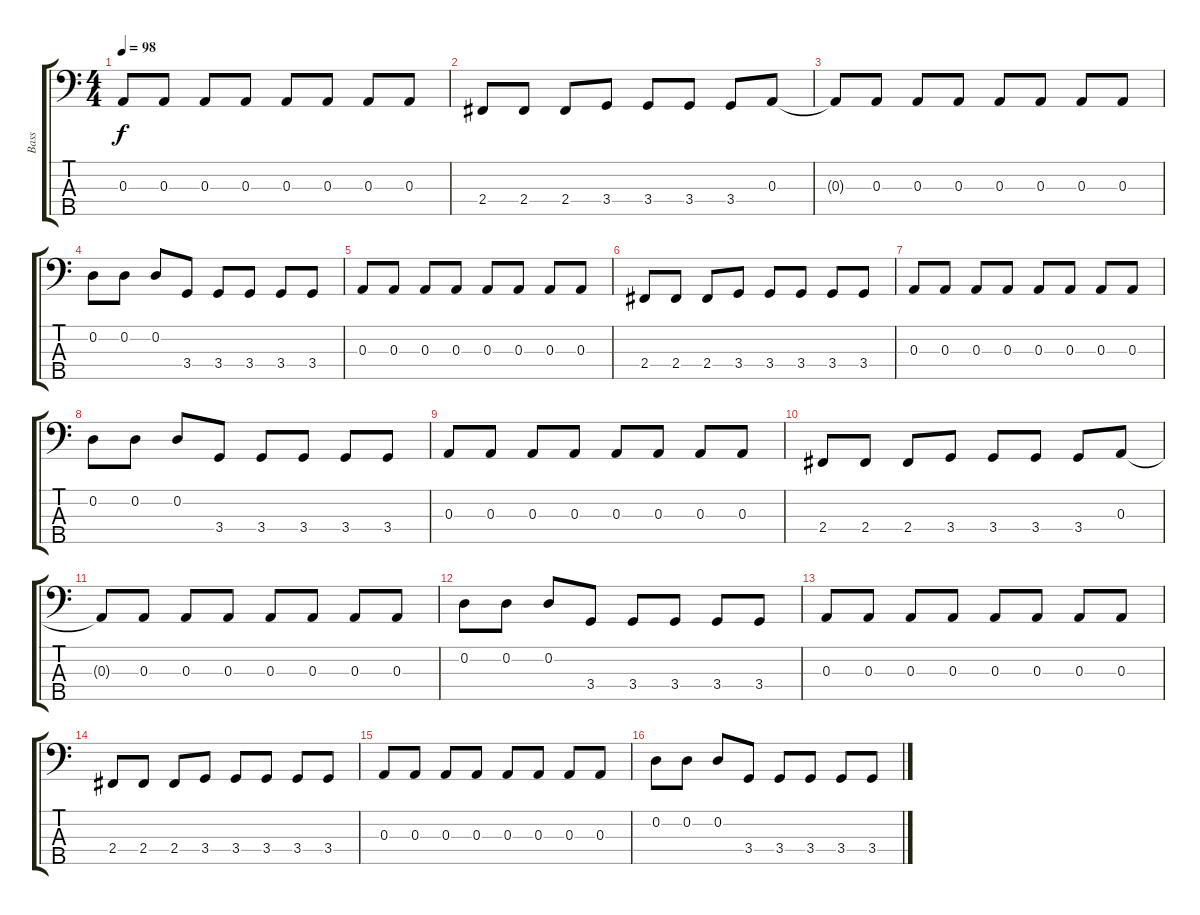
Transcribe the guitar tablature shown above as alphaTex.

\track ("Bass" "Bass") {instrument electricbassfinger}
\staff {score tabs}
\tuning (G2 D2 A1 E1 B0) {hide}
\ts (4 4)
\tempo 98
\clef f4
\ks c
0.3.8{dy f} 0.3.8 0.3.8 0.3.8 0.3.8 0.3.8 0.3.8 0.3.8 |
2.4.8 2.4.8 2.4.8 3.4.8 3.4.8 3.4.8 3.4.8 0.3.8 |
0.3{t}.8 0.3.8 0.3.8 0.3.8 0.3.8 0.3.8 0.3.8 0.3.8 |
0.2.8 0.2.8 0.2.8 3.4.8 3.4.8 3.4.8 3.4.8 3.4.8 |
0.3.8 0.3.8 0.3.8 0.3.8 0.3.8 0.3.8 0.3.8 0.3.8 |
2.4.8 2.4.8 2.4.8 3.4.8 3.4.8 3.4.8 3.4.8 3.4.8 |
0.3.8 0.3.8 0.3.8 0.3.8 0.3.8 0.3.8 0.3.8 0.3.8 |
0.2.8 0.2.8 0.2.8 3.4.8 3.4.8 3.4.8 3.4.8 3.4.8 |
0.3.8 0.3.8 0.3.8 0.3.8 0.3.8 0.3.8 0.3.8 0.3.8 |
2.4.8 2.4.8 2.4.8 3.4.8 3.4.8 3.4.8 3.4.8 0.3.8 |
0.3{t}.8 0.3.8 0.3.8 0.3.8 0.3.8 0.3.8 0.3.8 0.3.8 |
0.2.8 0.2.8 0.2.8 3.4.8 3.4.8 3.4.8 3.4.8 3.4.8 |
0.3.8 0.3.8 0.3.8 0.3.8 0.3.8 0.3.8 0.3.8 0.3.8 |
2.4.8 2.4.8 2.4.8 3.4.8 3.4.8 3.4.8 3.4.8 3.4.8 |
0.3.8 0.3.8 0.3.8 0.3.8 0.3.8 0.3.8 0.3.8 0.3.8 |
0.2.8 0.2.8 0.2.8 3.4.8 3.4.8 3.4.8 3.4.8 3.4.8
